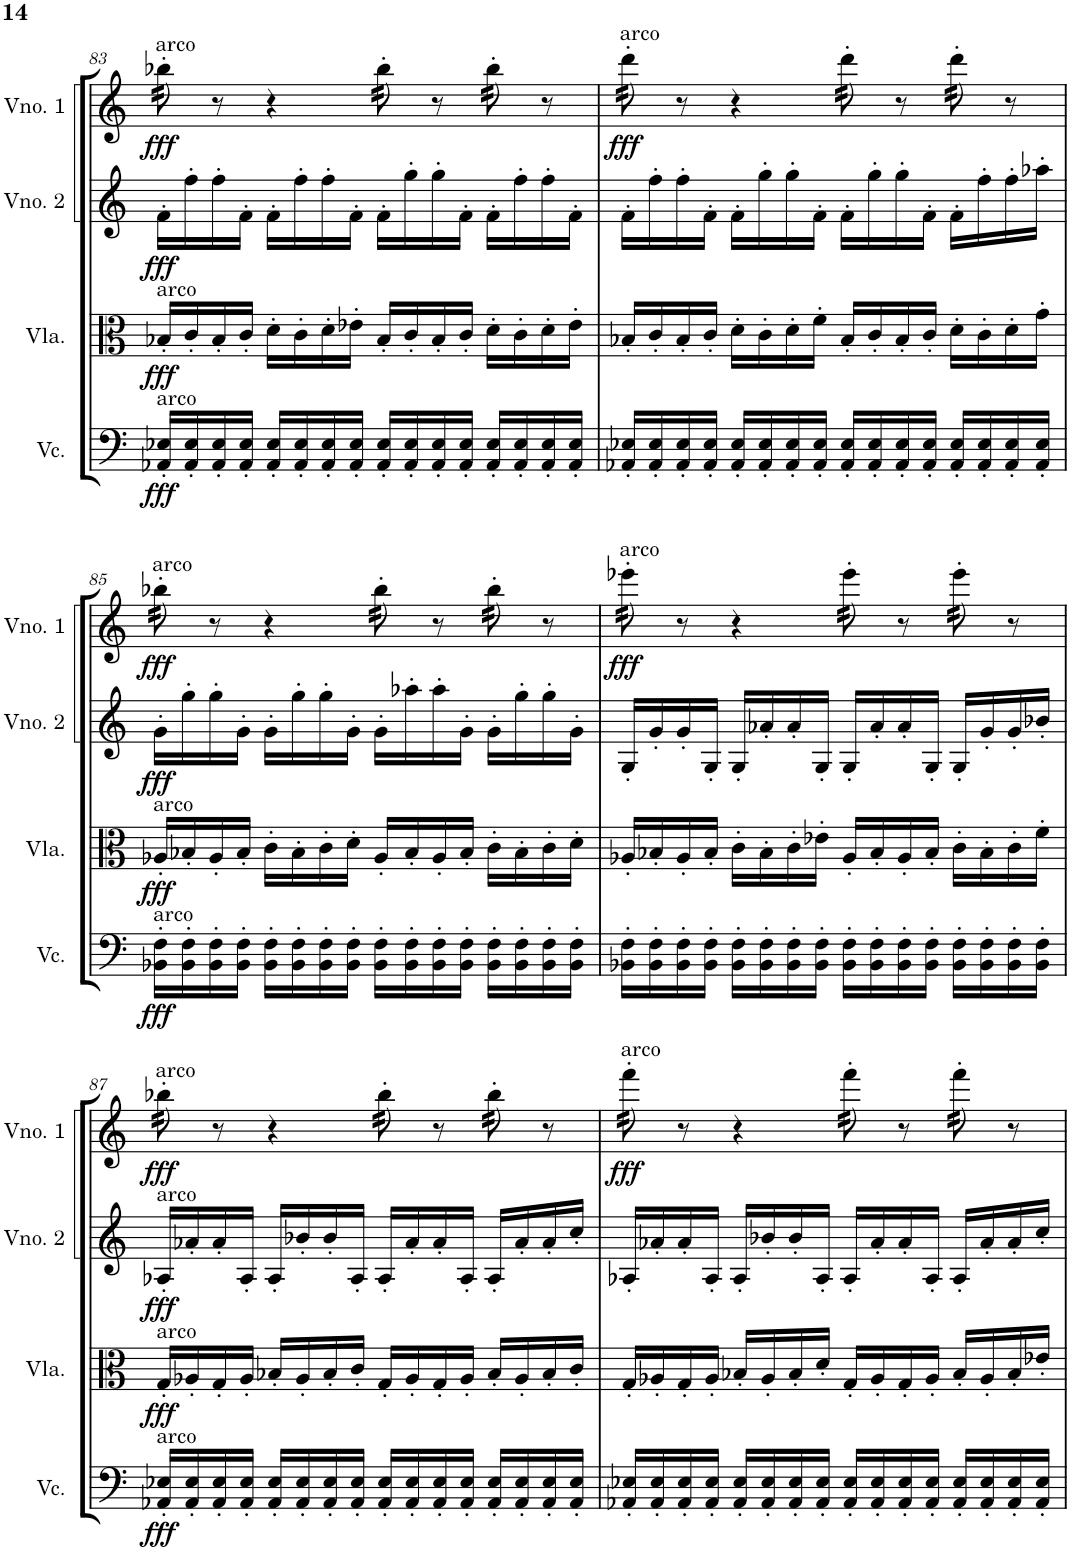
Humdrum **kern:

**kern	**dynam	**kern	**dynam	**kern	**dynam	**kern	**dynam
*part4	*part4	*part3	*part3	*part2	*part2	*part1	*part1
*staff4	*staff4	*staff3	*staff3	*staff2	*staff2	*staff1	*staff1
*I"Violoncelo	*	*I"Viola	*	*I"Violino 2	*	*I"Violino 1	*
*I'Vc.	*	*I'Vla.	*	*I'Vno. 2	*	*I'Vno. 1	*
!!LO:PB:g=z
*clefF4	*	*clefC3	*	*clefG2	*	*clefG2	*
*k[]	*	*k[]	*	*k[]	*	*k[]	*
*M4/4	*	*M4/4	*	*M4/4	*	*M4/4	*
=83	=83	=83	=83	=83	=83	=83	=83
!	!	!	!	!	!	!LO:TX:a:t=arco	!
!	!	!LO:TX:a:t=arco	!	!	!	!	!
!LO:TX:a:t=arco	!	!	!	!	!	!	!
!	!LO:DY:b	!	!LO:DY:b	!	!LO:DY:b	!	!LO:DY:b
*	*	*	*	*	*	*tremolo	*
16AA-X/' 16E-X/'LL	fff	16B-X'/LL	fff	16f'\LL	fff	32bb-X'\	fff
.	.	.	.	.	.	32bb-X'\	.
16AA-/' 16E-/'	.	16c'/	.	16ff'\	.	32bb-X'\	.
.	.	.	.	.	.	32bb-X'\	.
16AA-/' 16E-/'	.	16B-'/	.	16ff'\	.	8r	.
16AA-/' 16E-/'JJ	.	16c'/JJ	.	16f'\JJ	.	.	.
16AA-/' 16E-/'LL	.	16d'\LL	.	16f'\LL	.	4r	.
16AA-/' 16E-/'	.	16c'\	.	16ff'\	.	.	.
16AA-/' 16E-/'	.	16d'\	.	16ff'\	.	.	.
16AA-/' 16E-/'JJ	.	16e-X'\JJ	.	16f'\JJ	.	.	.
16AA-/' 16E-/'LL	.	16B-'/LL	.	16f'\LL	.	32bb-'\	.
.	.	.	.	.	.	32bb-'\	.
16AA-/' 16E-/'	.	16c'/	.	16gg'\	.	32bb-'\	.
.	.	.	.	.	.	32bb-'\	.
16AA-/' 16E-/'	.	16B-'/	.	16gg'\	.	8r	.
16AA-/' 16E-/'JJ	.	16c'/JJ	.	16f'\JJ	.	.	.
16AA-/' 16E-/'LL	.	16d'\LL	.	16f'\LL	.	32bb-'\	.
.	.	.	.	.	.	32bb-'\	.
16AA-/' 16E-/'	.	16c'\	.	16ff'\	.	32bb-'\	.
.	.	.	.	.	.	32bb-'\	.
16AA-/' 16E-/'	.	16d'\	.	16ff'\	.	8r	.
16AA-/' 16E-/'JJ	.	16e-'\JJ	.	16f'\JJ	.	.	.
=84	=84	=84	=84	=84	=84	=84	=84
!	!	!	!	!	!	!LO:TX:a:t=arco	!
!	!	!	!	!	!	!	!LO:DY:b
16AA-X/' 16E-X/'LL	.	16B-X'/LL	.	16f'\LL	.	32ddd'\	fff
.	.	.	.	.	.	32ddd'\	.
16AA-/' 16E-/'	.	16c'/	.	16ff'\	.	32ddd'\	.
.	.	.	.	.	.	32ddd'\	.
16AA-/' 16E-/'	.	16B-'/	.	16ff'\	.	8r	.
16AA-/' 16E-/'JJ	.	16c'/JJ	.	16f'\JJ	.	.	.
16AA-/' 16E-/'LL	.	16d'\LL	.	16f'\LL	.	4r	.
16AA-/' 16E-/'	.	16c'\	.	16gg'\	.	.	.
16AA-/' 16E-/'	.	16d'\	.	16gg'\	.	.	.
16AA-/' 16E-/'JJ	.	16f'\JJ	.	16f'\JJ	.	.	.
16AA-/' 16E-/'LL	.	16B-'/LL	.	16f'\LL	.	32ddd'\	.
.	.	.	.	.	.	32ddd'\	.
16AA-/' 16E-/'	.	16c'/	.	16gg'\	.	32ddd'\	.
.	.	.	.	.	.	32ddd'\	.
16AA-/' 16E-/'	.	16B-'/	.	16gg'\	.	8r	.
16AA-/' 16E-/'JJ	.	16c'/JJ	.	16f'\JJ	.	.	.
16AA-/' 16E-/'LL	.	16d'\LL	.	16f'\LL	.	32ddd'\	.
.	.	.	.	.	.	32ddd'\	.
16AA-/' 16E-/'	.	16c'\	.	16ff'\	.	32ddd'\	.
.	.	.	.	.	.	32ddd'\	.
16AA-/' 16E-/'	.	16d'\	.	16ff'\	.	8r	.
16AA-/' 16E-/'JJ	.	16g'\JJ	.	16aa-X'\JJ	.	.	.
!!LO:LB:g=z
=85	=85	=85	=85	=85	=85	=85	=85
!	!	!	!	!	!	!LO:TX:a:t=arco	!
!	!	!LO:TX:a:t=arco	!	!	!	!	!
!LO:TX:a:t=arco	!	!	!	!	!	!	!
!	!LO:DY:b	!	!LO:DY:b	!	!LO:DY:b	!	!LO:DY:b
16BB-X\' 16F\'LL	fff	16A-X'/LL	fff	16g'\LL	fff	32bb-X'\	fff
.	.	.	.	.	.	32bb-X'\	.
16BB-\' 16F\'	.	16B-X'/	.	16gg'\	.	32bb-X'\	.
.	.	.	.	.	.	32bb-X'\	.
16BB-\' 16F\'	.	16A-'/	.	16gg'\	.	8r	.
16BB-\' 16F\'JJ	.	16B-'/JJ	.	16g'\JJ	.	.	.
16BB-\' 16F\'LL	.	16c'\LL	.	16g'\LL	.	4r	.
16BB-\' 16F\'	.	16B-'\	.	16gg'\	.	.	.
16BB-\' 16F\'	.	16c'\	.	16gg'\	.	.	.
16BB-\' 16F\'JJ	.	16d'\JJ	.	16g'\JJ	.	.	.
16BB-\' 16F\'LL	.	16A-'/LL	.	16g'\LL	.	32bb-'\	.
.	.	.	.	.	.	32bb-'\	.
16BB-\' 16F\'	.	16B-'/	.	16aa-X'\	.	32bb-'\	.
.	.	.	.	.	.	32bb-'\	.
16BB-\' 16F\'	.	16A-'/	.	16aa-'\	.	8r	.
16BB-\' 16F\'JJ	.	16B-'/JJ	.	16g'\JJ	.	.	.
16BB-\' 16F\'LL	.	16c'\LL	.	16g'\LL	.	32bb-'\	.
.	.	.	.	.	.	32bb-'\	.
16BB-\' 16F\'	.	16B-'\	.	16gg'\	.	32bb-'\	.
.	.	.	.	.	.	32bb-'\	.
16BB-\' 16F\'	.	16c'\	.	16gg'\	.	8r	.
16BB-\' 16F\'JJ	.	16d'\JJ	.	16g'\JJ	.	.	.
=86	=86	=86	=86	=86	=86	=86	=86
!	!	!	!	!	!	!LO:TX:a:t=arco	!
!	!	!	!	!	!	!	!LO:DY:b
16BB-X\' 16F\'LL	.	16A-X'/LL	.	16G'/LL	.	32eee-X'\	fff
.	.	.	.	.	.	32eee-X'\	.
16BB-\' 16F\'	.	16B-X'/	.	16g'/	.	32eee-X'\	.
.	.	.	.	.	.	32eee-X'\	.
16BB-\' 16F\'	.	16A-'/	.	16g'/	.	8r	.
16BB-\' 16F\'JJ	.	16B-'/JJ	.	16G'/JJ	.	.	.
16BB-\' 16F\'LL	.	16c'\LL	.	16G'/LL	.	4r	.
16BB-\' 16F\'	.	16B-'\	.	16a-X'/	.	.	.
16BB-\' 16F\'	.	16c'\	.	16a-'/	.	.	.
16BB-\' 16F\'JJ	.	16e-X'\JJ	.	16G'/JJ	.	.	.
16BB-\' 16F\'LL	.	16A-'/LL	.	16G'/LL	.	32eee-'\	.
.	.	.	.	.	.	32eee-'\	.
16BB-\' 16F\'	.	16B-'/	.	16a-'/	.	32eee-'\	.
.	.	.	.	.	.	32eee-'\	.
16BB-\' 16F\'	.	16A-'/	.	16a-'/	.	8r	.
16BB-\' 16F\'JJ	.	16B-'/JJ	.	16G'/JJ	.	.	.
16BB-\' 16F\'LL	.	16c'\LL	.	16G'/LL	.	32eee-'\	.
.	.	.	.	.	.	32eee-'\	.
16BB-\' 16F\'	.	16B-'\	.	16g'/	.	32eee-'\	.
.	.	.	.	.	.	32eee-'\	.
16BB-\' 16F\'	.	16c'\	.	16g'/	.	8r	.
16BB-\' 16F\'JJ	.	16f'\JJ	.	16b-X'/JJ	.	.	.
!!LO:LB:g=z
=87	=87	=87	=87	=87	=87	=87	=87
!	!	!	!	!	!	!LO:TX:a:t=arco	!
!	!	!	!	!LO:TX:a:t=arco	!	!	!
!	!	!LO:TX:a:t=arco	!	!	!	!	!
!LO:TX:a:t=arco	!	!	!	!	!	!	!
!	!LO:DY:b	!	!LO:DY:b	!	!LO:DY:b	!	!LO:DY:b
16AA-X/' 16E-X/'LL	fff	16G'/LL	fff	16A-X'/LL	fff	32bb-X'\	fff
.	.	.	.	.	.	32bb-X'\	.
16AA-/' 16E-/'	.	16A-X'/	.	16a-X'/	.	32bb-X'\	.
.	.	.	.	.	.	32bb-X'\	.
16AA-/' 16E-/'	.	16G'/	.	16a-'/	.	8r	.
16AA-/' 16E-/'JJ	.	16A-'/JJ	.	16A-'/JJ	.	.	.
16AA-/' 16E-/'LL	.	16B-X'/LL	.	16A-'/LL	.	4r	.
16AA-/' 16E-/'	.	16A-'/	.	16b-X'/	.	.	.
16AA-/' 16E-/'	.	16B-'/	.	16b-'/	.	.	.
16AA-/' 16E-/'JJ	.	16c'/JJ	.	16A-'/JJ	.	.	.
16AA-/' 16E-/'LL	.	16G'/LL	.	16A-'/LL	.	32bb-'\	.
.	.	.	.	.	.	32bb-'\	.
16AA-/' 16E-/'	.	16A-'/	.	16a-'/	.	32bb-'\	.
.	.	.	.	.	.	32bb-'\	.
16AA-/' 16E-/'	.	16G'/	.	16a-'/	.	8r	.
16AA-/' 16E-/'JJ	.	16A-'/JJ	.	16A-'/JJ	.	.	.
16AA-/' 16E-/'LL	.	16B-'/LL	.	16A-'/LL	.	32bb-'\	.
.	.	.	.	.	.	32bb-'\	.
16AA-/' 16E-/'	.	16A-'/	.	16a-'/	.	32bb-'\	.
.	.	.	.	.	.	32bb-'\	.
16AA-/' 16E-/'	.	16B-'/	.	16a-'/	.	8r	.
16AA-/' 16E-/'JJ	.	16c'/JJ	.	16cc'/JJ	.	.	.
=88	=88	=88	=88	=88	=88	=88	=88
!	!	!	!	!	!	!LO:TX:a:t=arco	!
!	!	!	!	!	!	!	!LO:DY:b
16AA-X/' 16E-X/'LL	.	16G'/LL	.	16A-X'/LL	.	32fff'\	fff
.	.	.	.	.	.	32fff'\	.
16AA-/' 16E-/'	.	16A-X'/	.	16a-X'/	.	32fff'\	.
.	.	.	.	.	.	32fff'\	.
16AA-/' 16E-/'	.	16G'/	.	16a-'/	.	8r	.
16AA-/' 16E-/'JJ	.	16A-'/JJ	.	16A-'/JJ	.	.	.
16AA-/' 16E-/'LL	.	16B-X'/LL	.	16A-'/LL	.	4r	.
16AA-/' 16E-/'	.	16A-'/	.	16b-X'/	.	.	.
16AA-/' 16E-/'	.	16B-'/	.	16b-'/	.	.	.
16AA-/' 16E-/'JJ	.	16d'/JJ	.	16A-'/JJ	.	.	.
16AA-/' 16E-/'LL	.	16G'/LL	.	16A-'/LL	.	32fff'\	.
.	.	.	.	.	.	32fff'\	.
16AA-/' 16E-/'	.	16A-'/	.	16a-'/	.	32fff'\	.
.	.	.	.	.	.	32fff'\	.
16AA-/' 16E-/'	.	16G'/	.	16a-'/	.	8r	.
16AA-/' 16E-/'JJ	.	16A-'/JJ	.	16A-'/JJ	.	.	.
16AA-/' 16E-/'LL	.	16B-'/LL	.	16A-'/LL	.	32fff'\	.
.	.	.	.	.	.	32fff'\	.
16AA-/' 16E-/'	.	16A-'/	.	16a-'/	.	32fff'\	.
.	.	.	.	.	.	32fff'\	.
*	*	*	*	*	*	*Xtremolo	*
16AA-/' 16E-/'	.	16B-'/	.	16a-'/	.	8r	.
16AA-/' 16E-/'JJ	.	16e-X'/JJ	.	16cc'/JJ	.	.	.
=	=	=	=	=	=	=	=
*-	*-	*-	*-	*-	*-	*-	*-
